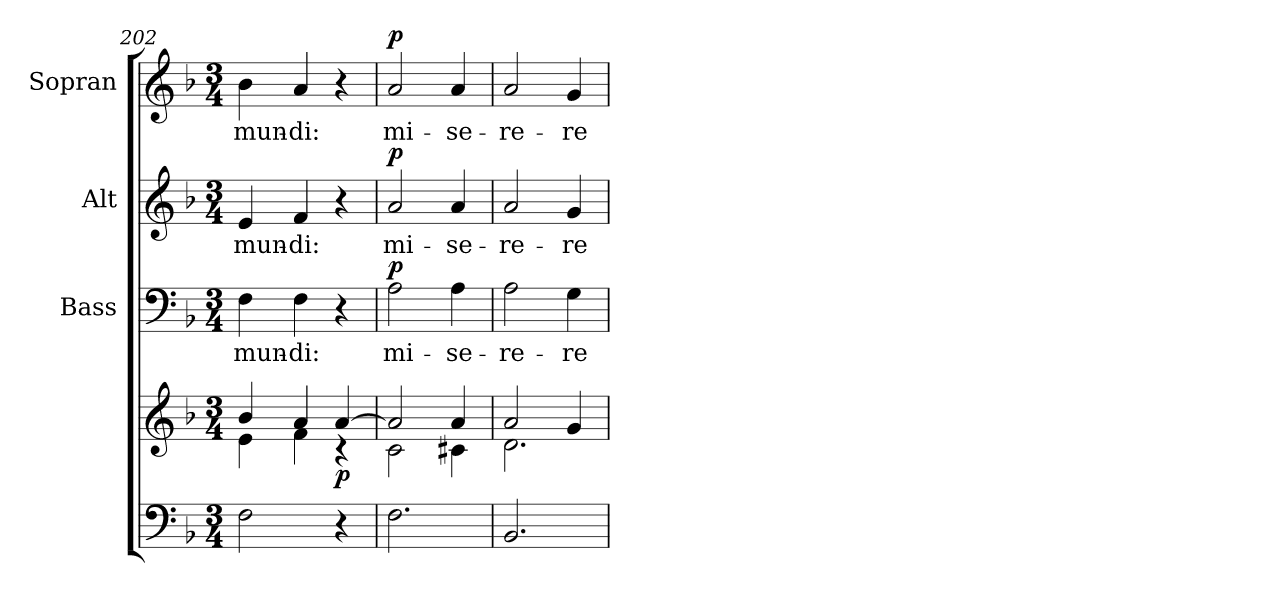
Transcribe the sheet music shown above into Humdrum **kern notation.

**kern	**kern	**dynam	**kern	**text	**dynam	**kern	**text	**dynam	**kern	**text	**dynam
*part4	*part4	*part4	*part3	*part3	*part3	*part2	*part2	*part2	*part1	*part1	*part1
*staff5	*staff4	*staff4/5	*staff3	*staff3	*staff3	*staff2	*staff2	*staff2	*staff1	*staff1	*staff1
*	*	*	*I"Bass	*	*	*I"Alt	*	*	*I"Sopran	*	*
*	*	*	*I'B.	*	*	*I'A.	*	*	*I'S.	*	*
*clefF4	*clefG2	*	*clefF4	*	*	*clefG2	*	*	*clefG2	*	*
*k[b-]	*k[b-]	*	*k[b-]	*	*	*k[b-]	*	*	*k[b-]	*	*
*F:	*F:	*	*F:	*	*	*F:	*	*	*F:	*	*
*M3/4	*M3/4	*	*M3/4	*	*	*M3/4	*	*	*M3/4	*	*
=202	=202	=202	=202	=202	=202	=202	=202	=202	=202	=202	=202
*	*^	*	*	*	*	*	*	*	*	*	*
!	!	!	!	!	!LO:LY:b	!	!	!LO:LY:b	!	!	!LO:LY:b	!
2F\	4b-/	4e\	.	4F\	mun-	.	4e/	mun-	.	4b-\	mun-	.
!	!	!	!	!	!LO:LY:b	!	!	!LO:LY:b	!	!	!LO:LY:b	!
.	4a/	4f\	.	4F\	-di:	.	4f/	-di:	.	4a/	-di:	.
!	!	!	!LO:DY:b	!	!	!	!	!	!	!	!	!
4r	[>4a/	4rc	p	4r	.	.	4r	.	.	4r	.	.
=203	=203	=203	=203	=203	=203	=203	=203	=203	=203	=203	=203	=203
!	!	!	!	!	!LO:LY:b	!LO:DY:a	!	!LO:LY:b	!LO:DY:a	!	!LO:LY:b	!LO:DY:a
2.F\	2a/]	2c\	.	2A\	mi-	p	2a/	mi-	p	2a/	mi-	p
!	!	!	!	!	!LO:LY:b	!	!	!LO:LY:b	!	!	!LO:LY:b	!
.	4a/	4c#X\	.	4A\	-se-	.	4a/	-se-	.	4a/	-se-	.
=204	=204	=204	=204	=204	=204	=204	=204	=204	=204	=204	=204	=204
!	!	!	!	!	!LO:LY:b	!	!	!LO:LY:b	!	!	!LO:LY:b	!
2.BB-/	2a/	2.d\	.	2A\	-re-	.	2a/	-re-	.	2a/	-re-	.
!	!	!	!	!	!LO:LY:b	!	!	!LO:LY:b	!	!	!LO:LY:b	!
.	4g/	.	.	4G\	-re	.	4g/	-re	.	4g/	-re	.
*	*v	*v	*	*	*	*	*	*	*	*	*	*
=	=	=	=	=	=	=	=	=	=	=	=
*-	*-	*-	*-	*-	*-	*-	*-	*-	*-	*-	*-
